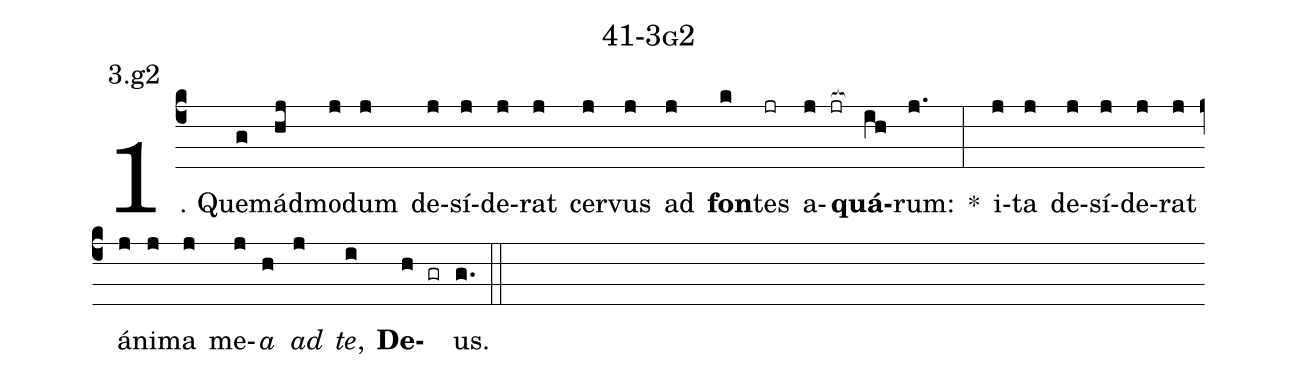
name: 41-3g2;
annotation: 3.g2;
%%
(c4)1. Quem(g)ád(hj)mo(j)dum(j) de(j)sí(j)de(j)rat(j) cer(j)vus(j) ad(j) <b>fon</b>(k)tes(jr) a(j jr[ocb:1{])<b>quá</b>(ih[ocb:0}])rum:(j.) *(:) i(j)ta(j) de(j)sí(j)de(j)rat(j) á(j)ni(j)ma(j) me(j)<i>a</i>(h) <i>ad</i>(j) <i>te</i>,(i) <b>De</b>(h gr)us.(g.) (::)
